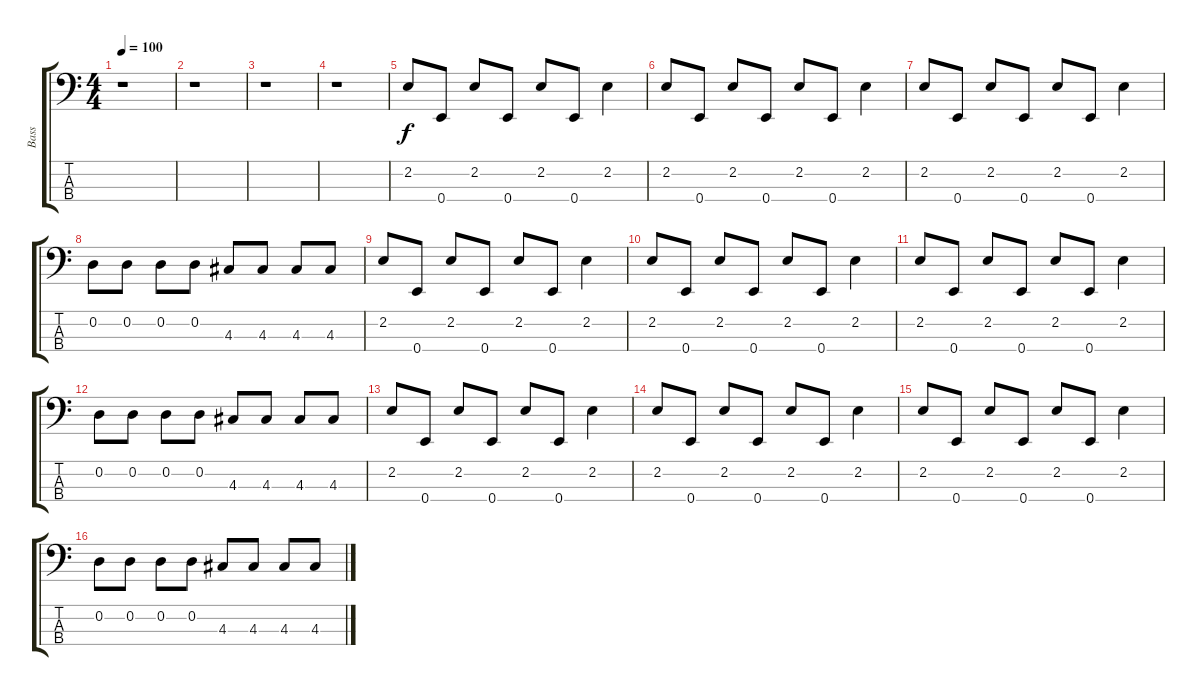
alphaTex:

\track ("Bass" "Bass") {instrument electricbassfinger}
\staff {score tabs}
\tuning (G2 D2 A1 E1) {hide}
\ts (4 4)
\tempo 100
\clef f4
\ks c
r.1{dy f instrument electricbassfinger} |
r.1 |
r.1 |
r.1 |
2.2.8 0.4.8 2.2.8 0.4.8 2.2.8 0.4.8 2.2.4 |
2.2.8 0.4.8 2.2.8 0.4.8 2.2.8 0.4.8 2.2.4 |
2.2.8 0.4.8 2.2.8 0.4.8 2.2.8 0.4.8 2.2.4 |
0.2.8 0.2.8 0.2.8 0.2.8 4.3.8 4.3.8 4.3.8 4.3.8 |
2.2.8 0.4.8 2.2.8 0.4.8 2.2.8 0.4.8 2.2.4 |
2.2.8 0.4.8 2.2.8 0.4.8 2.2.8 0.4.8 2.2.4 |
2.2.8 0.4.8 2.2.8 0.4.8 2.2.8 0.4.8 2.2.4 |
0.2.8 0.2.8 0.2.8 0.2.8 4.3.8 4.3.8 4.3.8 4.3.8 |
2.2.8 0.4.8 2.2.8 0.4.8 2.2.8 0.4.8 2.2.4 |
2.2.8 0.4.8 2.2.8 0.4.8 2.2.8 0.4.8 2.2.4 |
2.2.8 0.4.8 2.2.8 0.4.8 2.2.8 0.4.8 2.2.4 |
0.2.8 0.2.8 0.2.8 0.2.8 4.3.8 4.3.8 4.3.8 4.3.8
